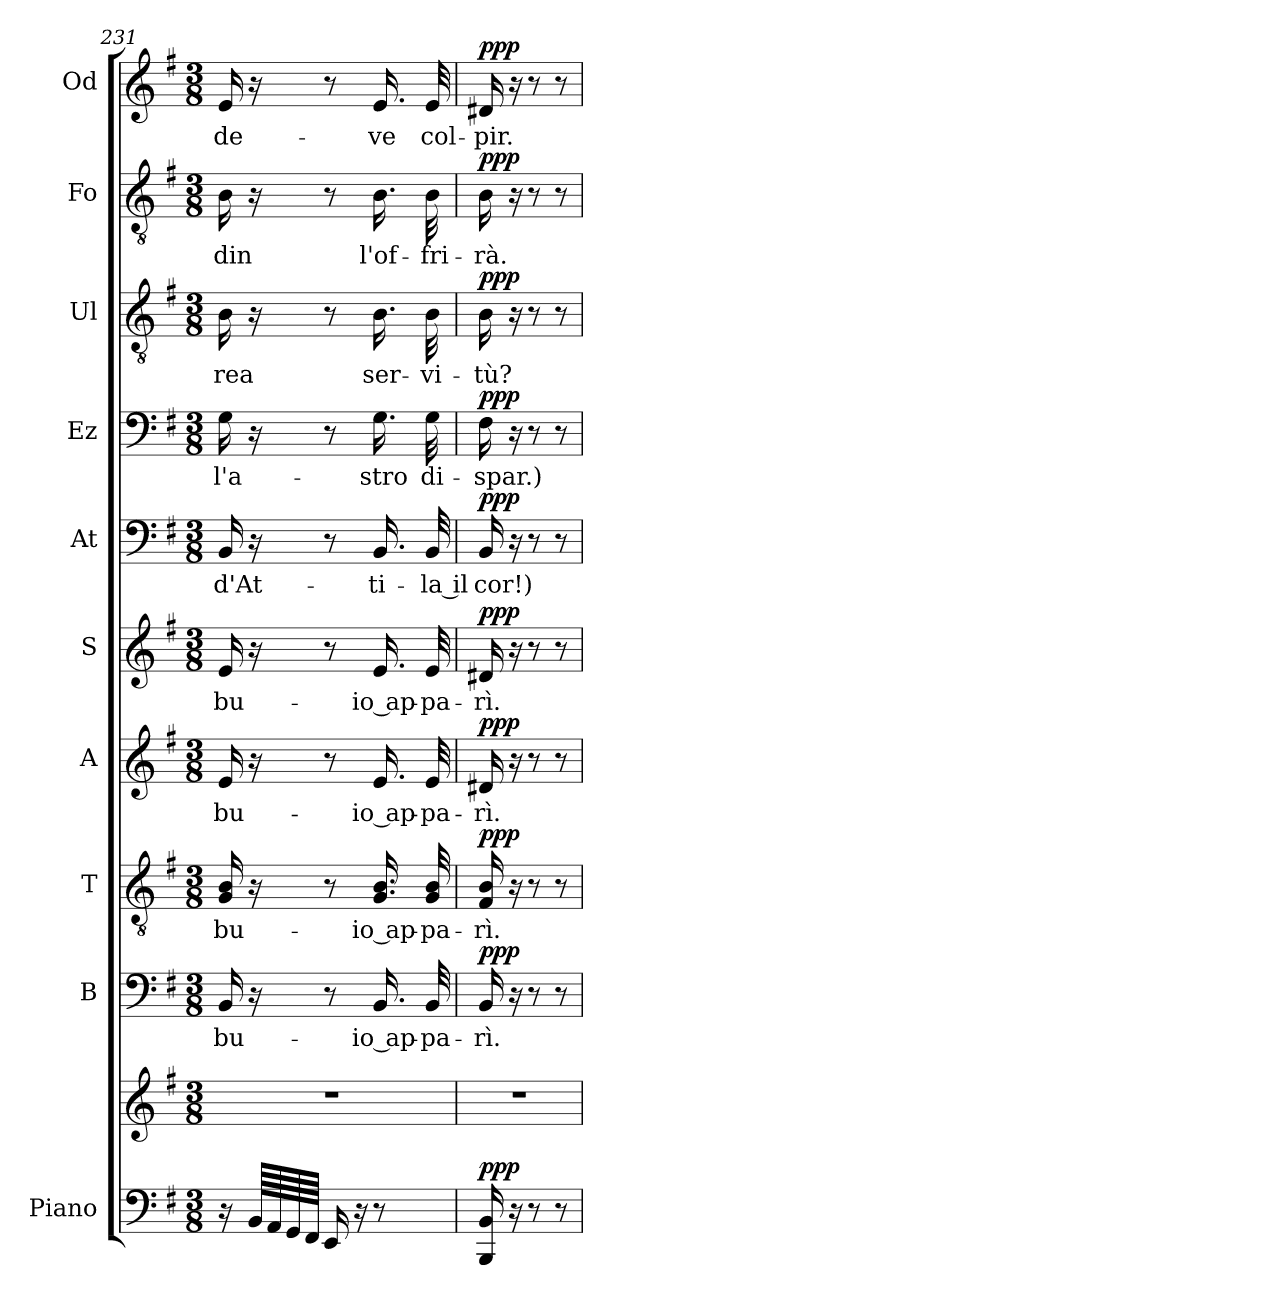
**kern	**kern	**dynam	**kern	**text	**dynam	**kern	**text	**dynam	**kern	**text	**dynam	**kern	**text	**dynam	**kern	**text	**dynam	**kern	**text	**dynam	**kern	**text	**dynam	**kern	**text	**dynam	**kern	**text	**dynam
*part10	*part10	*part10	*part9	*part9	*part9	*part8	*part8	*part8	*part7	*part7	*part7	*part6	*part6	*part6	*part5	*part5	*part5	*part4	*part4	*part4	*part3	*part3	*part3	*part2	*part2	*part2	*part1	*part1	*part1
*staff11	*staff10	*staff10/11	*staff9	*staff9	*staff9	*staff8	*staff8	*staff8	*staff7	*staff7	*staff7	*staff6	*staff6	*staff6	*staff5	*staff5	*staff5	*staff4	*staff4	*staff4	*staff3	*staff3	*staff3	*staff2	*staff2	*staff2	*staff1	*staff1	*staff1
*I"Piano	*	*	*I"B	*	*	*I"T	*	*	*I"A	*	*	*I"S	*	*	*I"At	*	*	*I"Ez	*	*	*I"Ul	*	*	*I"Fo	*	*	*I"Od	*	*
*I'Pno	*	*	*I'B	*	*	*I'T	*	*	*I'A	*	*	*I'S	*	*	*I'At	*	*	*I'Ez	*	*	*I'Ul	*	*	*I'Fo	*	*	*I'Od	*	*
*clefF4	*clefG2	*	*clefF4	*	*	*clefGv2	*	*	*clefG2	*	*	*clefG2	*	*	*clefF4	*	*	*clefF4	*	*	*clefGv2	*	*	*clefGv2	*	*	*clefG2	*	*
*k[f#]	*k[f#]	*	*k[f#]	*	*	*k[f#]	*	*	*k[f#]	*	*	*k[f#]	*	*	*k[f#]	*	*	*k[f#]	*	*	*k[f#]	*	*	*k[f#]	*	*	*k[f#]	*	*
*M3/8	*M3/8	*	*M3/8	*	*	*M3/8	*	*	*M3/8	*	*	*M3/8	*	*	*M3/8	*	*	*M3/8	*	*	*M3/8	*	*	*M3/8	*	*	*M3/8	*	*
=231	=231	=231	=231	=231	=231	=231	=231	=231	=231	=231	=231	=231	=231	=231	=231	=231	=231	=231	=231	=231	=231	=231	=231	=231	=231	=231	=231	=231	=231
!	!	!	!	!LO:LY:b	!	!	!LO:LY:b	!	!	!LO:LY:b	!	!	!LO:LY:b	!	!	!LO:LY:b	!	!	!LO:LY:b	!	!	!LO:LY:b	!	!	!LO:LY:b	!	!	!LO:LY:b	!
16r	4.r	.	16BB/	bu-	.	16G!/ 16B/	bu-	.	16e/	bu-	.	16e/	bu-	.	16BB/	d'At-	.	16G\	l'a-	.	16B\	rea	.	16B\	-din	.	16e/	de-	.
64BB/LLLL	.	.	16r	.	.	16r	.	.	16r	.	.	16r	.	.	16r	.	.	16r	.	.	16r	.	.	16r	.	.	16r	.	.
64AA/	.	.	.	.	.	.	.	.	.	.	.	.	.	.	.	.	.	.	.	.	.	.	.	.	.	.	.	.	.
64GG/	.	.	.	.	.	.	.	.	.	.	.	.	.	.	.	.	.	.	.	.	.	.	.	.	.	.	.	.	.
64FF#/JJJJ	.	.	.	.	.	.	.	.	.	.	.	.	.	.	.	.	.	.	.	.	.	.	.	.	.	.	.	.	.
16EE/	.	.	8r	.	.	8r	.	.	8r	.	.	8r	.	.	8r	.	.	8r	.	.	8r	.	.	8r	.	.	8r	.	.
16r	.	.	.	.	.	.	.	.	.	.	.	.	.	.	.	.	.	.	.	.	.	.	.	.	.	.	.	.	.
!	!	!	!	!LO:LY:b	!	!	!LO:LY:b	!	!	!LO:LY:b	!	!	!LO:LY:b	!	!	!LO:LY:b	!	!	!LO:LY:b	!	!	!LO:LY:b	!	!	!LO:LY:b	!	!	!LO:LY:b	!
8r	.	.	16.BB/	-io ap-	.	16.G!/ 16.B/	-io ap-	.	16.e/	-io ap-	.	16.e/	-io ap-	.	16.BB/	-ti-	.	16.G\	-stro	.	16.B\	ser-	.	16.B\	l'of-	.	16.e/	-ve	.
!	!	!	!	!LO:LY:b	!	!	!LO:LY:b	!	!	!LO:LY:b	!	!	!LO:LY:b	!	!	!LO:LY:b	!	!	!LO:LY:b	!	!	!LO:LY:b	!	!	!LO:LY:b	!	!	!LO:LY:b	!
.	.	.	32BB/	-pa-	.	32G!/ 32B/	-pa-	.	32e/	-pa-	.	32e/	-pa-	.	32BB/	-la il	.	32G\	di-	.	32B\	-vi-	.	32B\	-fri-	.	32e/	col-	.
=232	=232	=232	=232	=232	=232	=232	=232	=232	=232	=232	=232	=232	=232	=232	=232	=232	=232	=232	=232	=232	=232	=232	=232	=232	=232	=232	=232	=232	=232
!	!	!LO:DY:a=2	!	!LO:LY:b	!LO:DY:a	!	!LO:LY:b	!LO:DY:a	!	!LO:LY:b	!LO:DY:a	!	!LO:LY:b	!LO:DY:a	!	!LO:LY:b	!LO:DY:a	!	!LO:LY:b	!LO:DY:a	!	!LO:LY:b	!LO:DY:a	!	!LO:LY:b	!LO:DY:a	!	!LO:LY:b	!LO:DY:a
16BBB/ 16BB/	4.r	ppp	16BB/	-rì.	ppp	16F#!/ 16B/	-rì.	ppp	16d#X/	-rì.	ppp	16d#X/	-rì.	ppp	16BB/	cor!)	ppp	16F#\	-spar.)	ppp	16B\	-tù?	ppp	16B\	-rà.	ppp	16d#X/	-pir.	ppp
16r	.	.	16r	.	.	16r	.	.	16r	.	.	16r	.	.	16r	.	.	16r	.	.	16r	.	.	16r	.	.	16r	.	.
8r	.	.	8r	.	.	8r	.	.	8r	.	.	8r	.	.	8r	.	.	8r	.	.	8r	.	.	8r	.	.	8r	.	.
8r	.	.	8r	.	.	8r	.	.	8r	.	.	8r	.	.	8r	.	.	8r	.	.	8r	.	.	8r	.	.	8r	.	.
=	=	=	=	=	=	=	=	=	=	=	=	=	=	=	=	=	=	=	=	=	=	=	=	=	=	=	=	=	=
*-	*-	*-	*-	*-	*-	*-	*-	*-	*-	*-	*-	*-	*-	*-	*-	*-	*-	*-	*-	*-	*-	*-	*-	*-	*-	*-	*-	*-	*-
